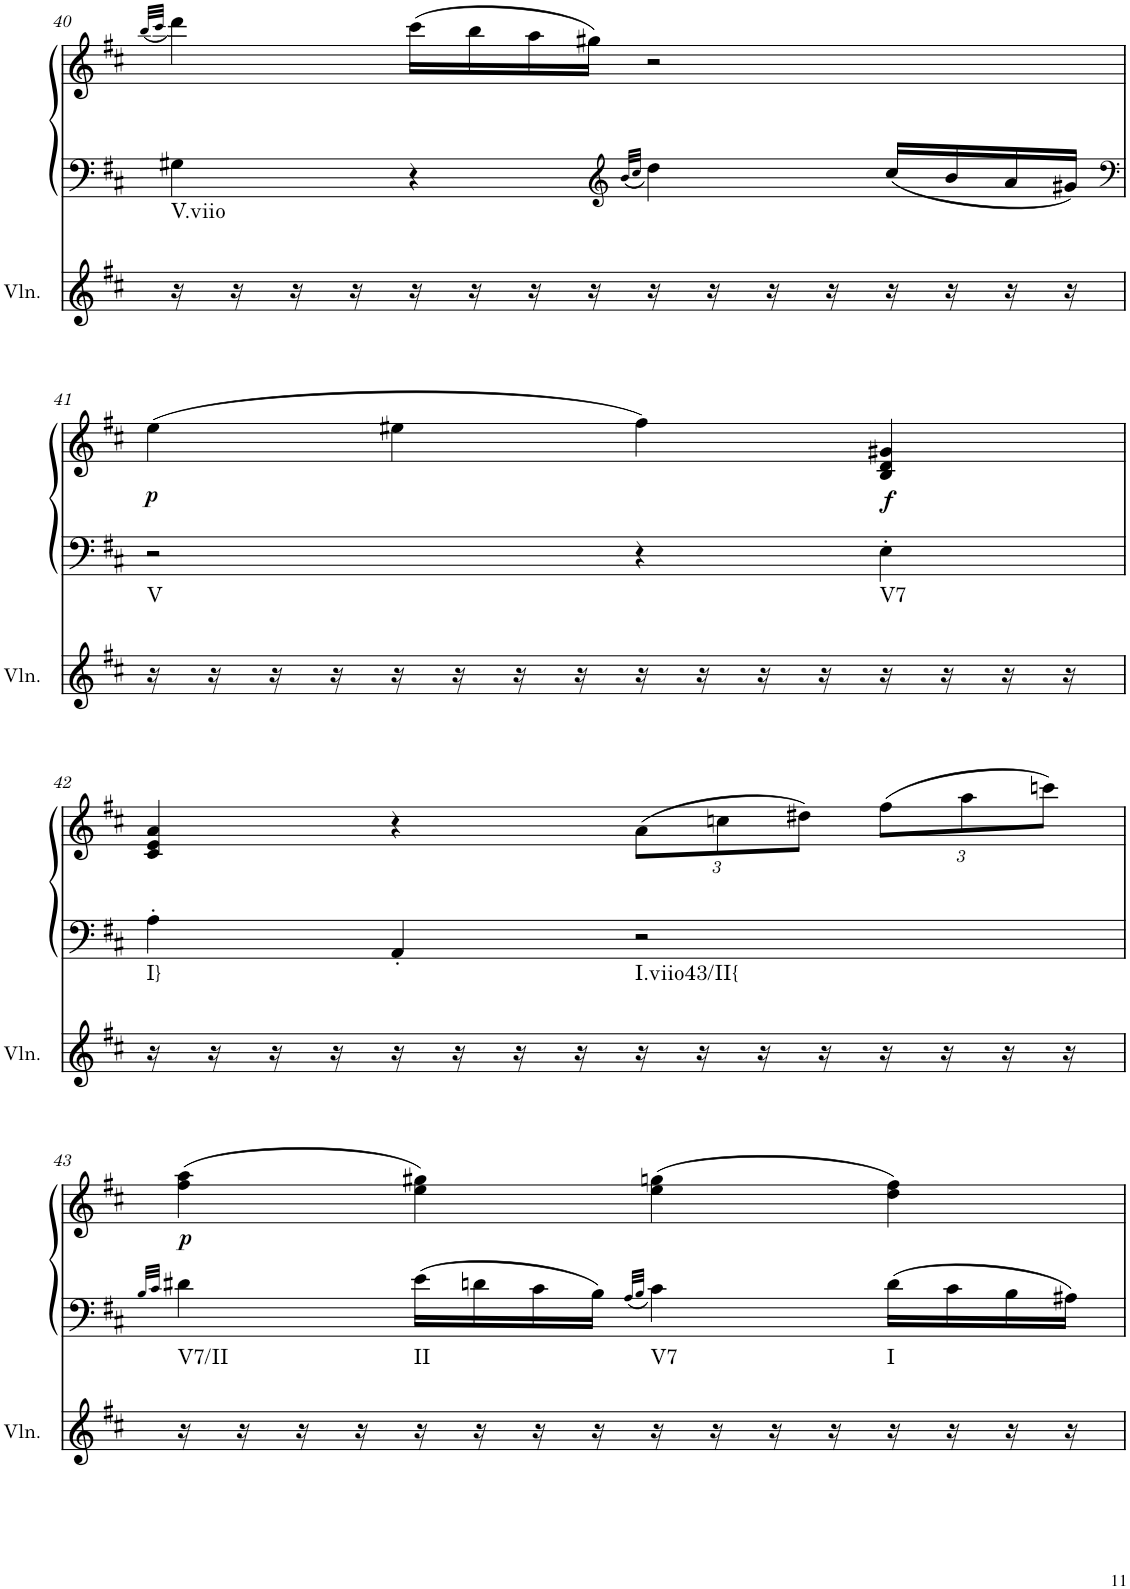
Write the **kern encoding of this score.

**kern	**harte	**kern	**kern	**dynam
*part2	*part2	*part1	*part1	*part1
*staff3	*	*staff2	*staff1	*staff1/2
*I"Violin	*	*I"unbenannt2	*	*
*I'Vln.	*	*	*	*
!!LO:PB:g=z
*clefG2	*	*clefF4	*clefG2	*
*k[f#c#]	*	*k[f#c#]	*k[f#c#]	*
*M2/2	*	*M2/2	*M2/2	*
*met(c|)	*	*met(c|)	*met(c|)	*
=40	=40	=40	=40	=40
.	.	.	(32qbb/LLL	.
.	.	.	32qccc#/JJJ	.
!	!LO:H:kt=V.viio	!	!	!
16r	N	4G#X\	4ddd\)	.
16r	.	.	.	.
16r	.	.	.	.
16r	.	.	.	.
16r	.	4r	(16ccc#\LL	.
16r	.	.	16bb\	.
16r	.	.	16aa\	.
16r	.	.	16gg#X\JJ)	.
*	*	*clefG2	*	*
.	.	32qb/LLL	.	.
.	.	32qcc#/JJJ	.	.
16r	.	4dd\	2r	.
16r	.	.	.	.
16r	.	.	.	.
16r	.	.	.	.
16r	.	16cc#/LL	.	.
16r	.	16b/	.	.
16r	.	16a/	.	.
16r	.	16g#X/JJ	.	.
!!LO:LB:g=z
=41	=41	=41	=41	=41
*	*	*clefF4	*	*
!	!LO:H:kt=V	!	!	!LO:DY:b
16r	N	2r	(4ee\	p
16r	.	.	.	.
16r	.	.	.	.
16r	.	.	.	.
16r	.	.	4ee#X\	.
16r	.	.	.	.
16r	.	.	.	.
16r	.	.	.	.
16r	.	4r	4ff#\)	.
16r	.	.	.	.
16r	.	.	.	.
16r	.	.	.	.
!	!LO:H:kt=V7	!	!	!LO:DY:b
16r	N	4E'\	4B/ 4d/ 4g#X/	f
16r	.	.	.	.
16r	.	.	.	.
16r	.	.	.	.
!!LO:LB:g=z
=42	=42	=42	=42	=42
!	!LO:H:kt=I}	!	!	!
16r	N	4A'\	4c#/ 4e/ 4a/	.
16r	.	.	.	.
16r	.	.	.	.
16r	.	.	.	.
16r	.	4AA'/	4r	.
16r	.	.	.	.
16r	.	.	.	.
16r	.	.	.	.
*	*	*	*Xbrackettup	*
!	!LO:H:kt=I.viio43/II{	!	!	!
16r	N	2r	(12a\L	.
16r	.	.	.	.
.	.	.	12ccn\	.
16r	.	.	.	.
.	.	.	12dd#X\J)	.
16r	.	.	.	.
16r	.	.	(12ff#\L	.
16r	.	.	.	.
.	.	.	12aa\	.
16r	.	.	.	.
.	.	.	12cccn\J)	.
16r	.	.	.	.
!!LO:LB:g=z
=43	=43	=43	=43	=43
.	.	32qB/LLL	.	.
.	.	32qc#/JJJ	.	.
!	!LO:H:kt=V7/II	!	!	!LO:DY:b
16r	N	4d#X\	(4ff#\ 4aa\	p
16r	.	.	.	.
16r	.	.	.	.
16r	.	.	.	.
!	!LO:H:kt=II	!	!	!
16r	N	16e\LL	4ee\ 4gg#X\)	.
16r	.	16dn\	.	.
16r	.	16c#\	.	.
16r	.	16B\JJ	.	.
.	.	32qA/LLL	.	.
.	.	32qB/JJJ	.	.
!	!LO:H:kt=V7	!	!	!
16r	N	4c#\	(4ee\ 4ggn\	.
16r	.	.	.	.
16r	.	.	.	.
16r	.	.	.	.
!	!LO:H:kt=I	!	!	!
16r	N	16d\LL	4dd\ 4ff#\)	.
16r	.	16c#\	.	.
16r	.	16B\	.	.
16r	.	16A#X\JJ	.	.
=	=	=	=	=
*-	*-	*-	*-	*-
